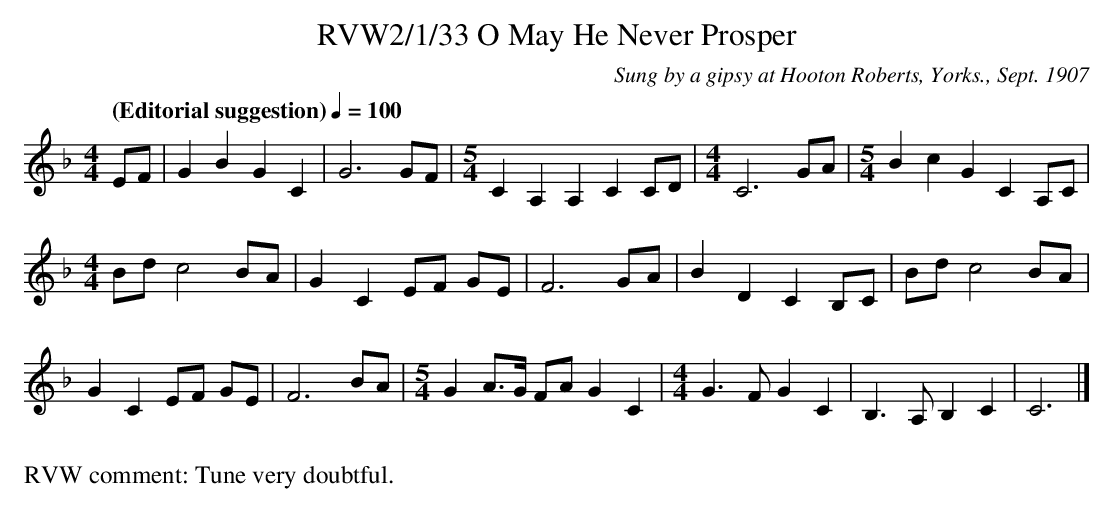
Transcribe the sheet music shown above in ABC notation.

X:1
T:RVW2/1/33 O May He Never Prosper
C:Sung by a gipsy at Hooton Roberts, Yorks., Sept. 1907
L:1/8
Q:"(Editorial suggestion)" 1/4=100
M:4/4
K:Cmix
EF | G2 B2 G2 C2 | G6 GF |[M:5/4] C2 A,2 A,2 C2 CD |[M:4/4] C6 GA |[M:5/4] B2 c2 G2 C2 A,C |
[M:4/4] Bd c4 BA | G2 C2 EF GE | F6 GA | B2 D2 C2 B,C | Bd c4 BA |
G2 C2 EF GE | F6 BA |[M:5/4] G2 A>G FA G2 C2 |[M:4/4] G3 F G2 C2 | B,3 A, B,2 C2 | C6 |]
